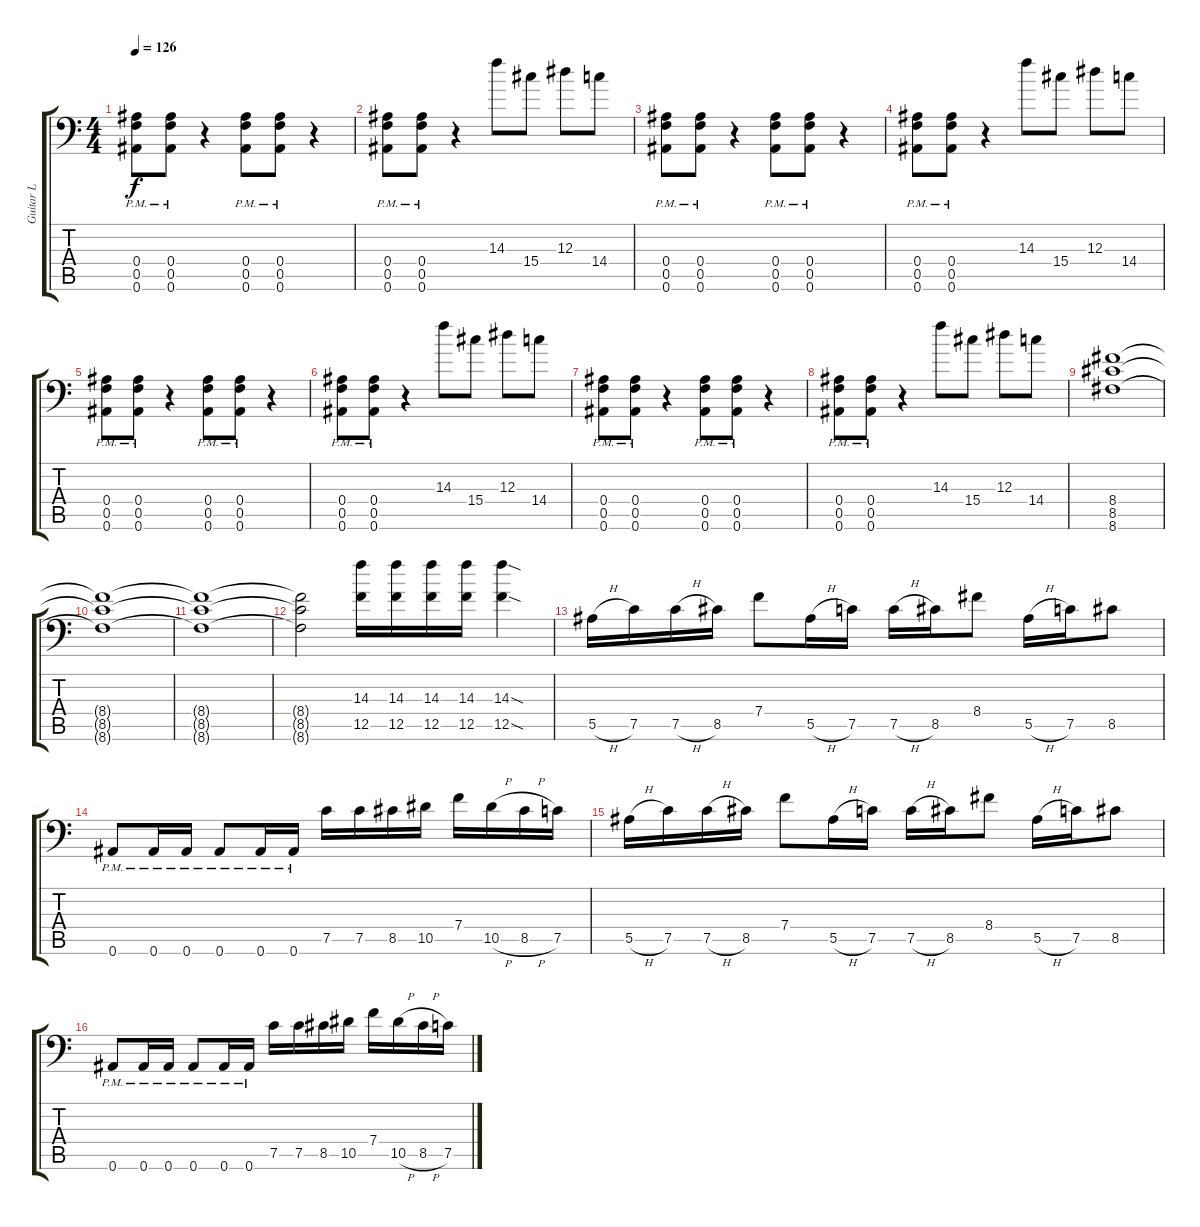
\track ("Guitar L" "Guitar L") {instrument distortionguitar}
\staff {score tabs}
\tuning (C4 G3 Eb3 Bb2 F2 Bb1) {hide}
\ts (4 4)
\tempo 126
\clef f4
\ks c
(0.4{pm} 0.5 0.6).8{dy f} (0.4{pm} 0.5 0.6).8 r.4 (0.4{pm} 0.5 0.6).8 (0.4{pm} 0.5 0.6).8 r.4 |
(0.4{pm} 0.5 0.6).8 (0.4{pm} 0.5 0.6).8 r.4 14.3.8 15.4.8 12.3.8 14.4.8 |
(0.4{pm} 0.5 0.6).8 (0.4{pm} 0.5 0.6).8 r.4 (0.4{pm} 0.5 0.6).8 (0.4{pm} 0.5 0.6).8 r.4 |
(0.4{pm} 0.5 0.6).8 (0.4{pm} 0.5 0.6).8 r.4 14.3.8 15.4.8 12.3.8 14.4.8 |
(0.4{pm} 0.5 0.6).8 (0.4{pm} 0.5 0.6).8 r.4 (0.4{pm} 0.5 0.6).8 (0.4{pm} 0.5 0.6).8 r.4 |
(0.4{pm} 0.5 0.6).8 (0.4{pm} 0.5 0.6).8 r.4 14.3.8 15.4.8 12.3.8 14.4.8 |
(0.4{pm} 0.5 0.6).8 (0.4{pm} 0.5 0.6).8 r.4 (0.4{pm} 0.5 0.6).8 (0.4{pm} 0.5 0.6).8 r.4 |
(0.4{pm} 0.5 0.6).8 (0.4{pm} 0.5 0.6).8 r.4 14.3.8 15.4.8 12.3.8 14.4.8 |
(8.4 8.5 8.6).1 |
(8.4{t} 8.5{t} 8.6{t}).1 |
(8.4{t} 8.5{t} 8.6{t}).1 |
(8.4{t} 8.5{t} 8.6{t}).2 (14.3 12.5).16 (14.3 12.5).16 (14.3 12.5).16 (14.3 12.5).16 (14.3{sod} 12.5{sod}).4 |
5.5{h}.16 7.5.16 7.5{h}.16 8.5.16 7.4.8 5.5{h}.16 7.5.16 7.5{h}.16 8.5.16 8.4.8 5.5{h}.16 7.5.16 8.5.8 |
0.6{pm}.8 0.6{pm}.16 0.6{pm}.16 0.6{pm}.8 0.6{pm}.16 0.6{pm}.16 7.5.16 7.5.16 8.5.16 10.5.16 7.4.16 10.5{h}.16 8.5{h}.16 7.5.16 |
5.5{h}.16 7.5.16 7.5{h}.16 8.5.16 7.4.8 5.5{h}.16 7.5.16 7.5{h}.16 8.5.16 8.4.8 5.5{h}.16 7.5.16 8.5.8 |
0.6{pm}.8 0.6{pm}.16 0.6{pm}.16 0.6{pm}.8 0.6{pm}.16 0.6{pm}.16 7.5.16 7.5.16 8.5.16 10.5.16 7.4.16 10.5{h}.16 8.5{h}.16 7.5.16
